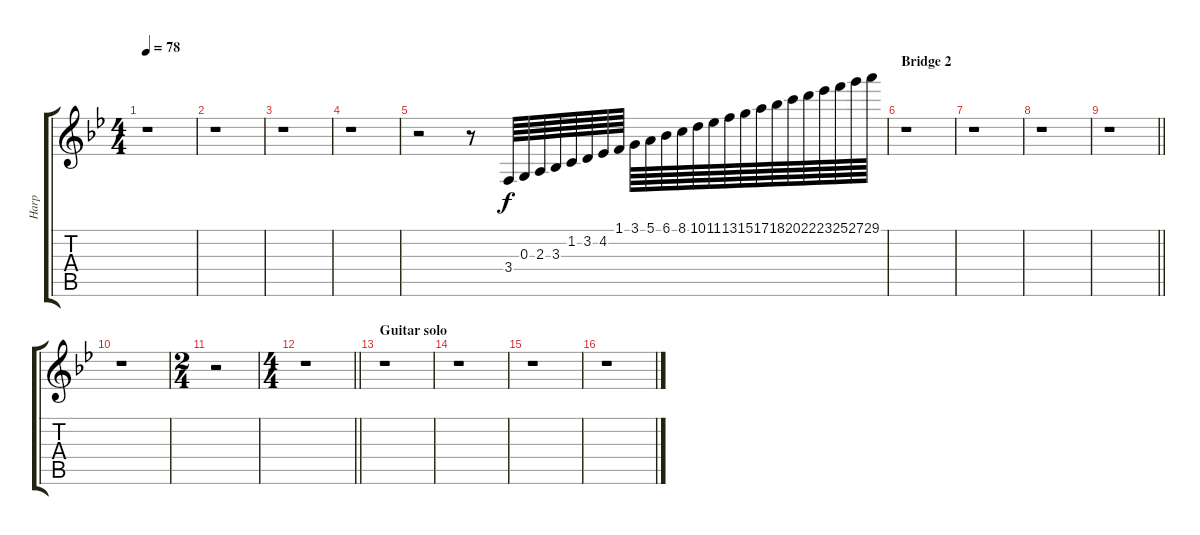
\track ("Harp" "Harp") {instrument orchestralharp}
\staff {score tabs}
\tuning (E4 B3 G3 D3 A2 E2) {hide}
\ts (4 4)
\tempo 78
\clef g2
\ks bb
r.1{dy f} |
r.1 |
r.1 |
r.1 |
r.2 r.8 3.4.64 0.3.64 2.3.64 3.3.64 1.2.64 3.2.64 4.2.64 1.1.64 3.1.64 5.1.64 6.1.64 8.1.64 10.1.64 11.1.64 13.1.64 15.1.64 17.1.64 18.1.64 20.1.64 22.1.64 23.1.64 25.1.64 27.1.64 29.1.64 |
\section ("" "Bridge 2")
r.1 |
r.1 |
r.1 |
\barLineRight lightlight
r.1 |
r.1 |
\ts (2 4)
r.2 |
\ts (4 4)
\barLineRight lightlight
r.1 |
\section ("" "Guitar solo")
r.1 |
r.1 |
r.1 |
r.1
